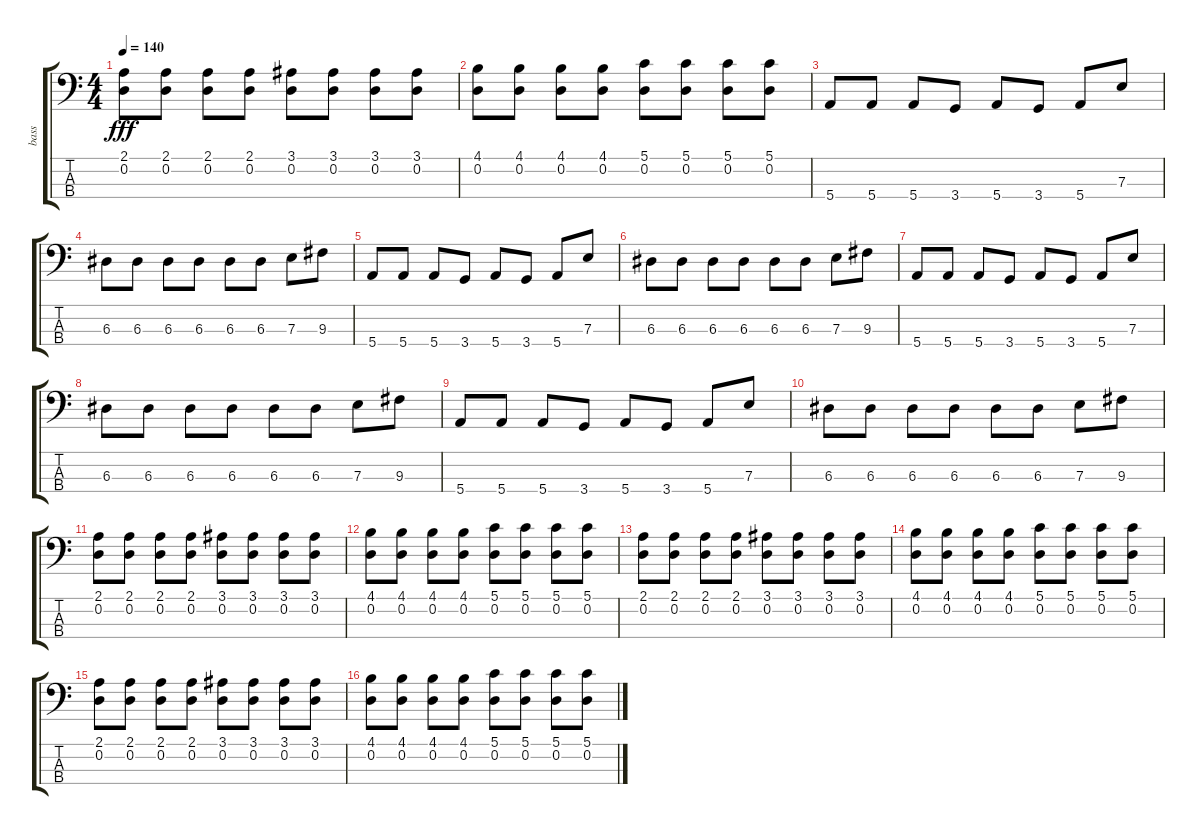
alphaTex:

\track ("bass" "bass") {instrument electricbasspick}
\staff {score tabs}
\tuning (G2 D2 A1 E1) {hide}
\ts (4 4)
\tempo 140
\clef f4
\ks c
(2.1 0.2).8{dy fff} (2.1 0.2).8 (2.1 0.2).8 (2.1 0.2).8 (3.1 0.2).8 (3.1 0.2).8 (3.1 0.2).8 (3.1 0.2).8 |
(4.1 0.2).8 (4.1 0.2).8 (4.1 0.2).8 (4.1 0.2).8 (5.1 0.2).8 (5.1 0.2).8 (5.1 0.2).8 (5.1 0.2).8 |
5.4.8 5.4.8 5.4.8 3.4.8 5.4.8 3.4.8 5.4.8 7.3.8 |
6.3.8 6.3.8 6.3.8 6.3.8 6.3.8 6.3.8 7.3.8 9.3.8 |
5.4.8 5.4.8 5.4.8 3.4.8 5.4.8 3.4.8 5.4.8 7.3.8 |
6.3.8 6.3.8 6.3.8 6.3.8 6.3.8 6.3.8 7.3.8 9.3.8 |
5.4.8 5.4.8 5.4.8 3.4.8 5.4.8 3.4.8 5.4.8 7.3.8 |
6.3.8 6.3.8 6.3.8 6.3.8 6.3.8 6.3.8 7.3.8 9.3.8 |
5.4.8 5.4.8 5.4.8 3.4.8 5.4.8 3.4.8 5.4.8 7.3.8 |
6.3.8 6.3.8 6.3.8 6.3.8 6.3.8 6.3.8 7.3.8 9.3.8 |
(2.1 0.2).8 (2.1 0.2).8 (2.1 0.2).8 (2.1 0.2).8 (3.1 0.2).8 (3.1 0.2).8 (3.1 0.2).8 (3.1 0.2).8 |
(4.1 0.2).8 (4.1 0.2).8 (4.1 0.2).8 (4.1 0.2).8 (5.1 0.2).8 (5.1 0.2).8 (5.1 0.2).8 (5.1 0.2).8 |
(2.1 0.2).8 (2.1 0.2).8 (2.1 0.2).8 (2.1 0.2).8 (3.1 0.2).8 (3.1 0.2).8 (3.1 0.2).8 (3.1 0.2).8 |
(4.1 0.2).8 (4.1 0.2).8 (4.1 0.2).8 (4.1 0.2).8 (5.1 0.2).8 (5.1 0.2).8 (5.1 0.2).8 (5.1 0.2).8 |
(2.1 0.2).8 (2.1 0.2).8 (2.1 0.2).8 (2.1 0.2).8 (3.1 0.2).8 (3.1 0.2).8 (3.1 0.2).8 (3.1 0.2).8 |
(4.1 0.2).8 (4.1 0.2).8 (4.1 0.2).8 (4.1 0.2).8 (5.1 0.2).8 (5.1 0.2).8 (5.1 0.2).8 (5.1 0.2).8
